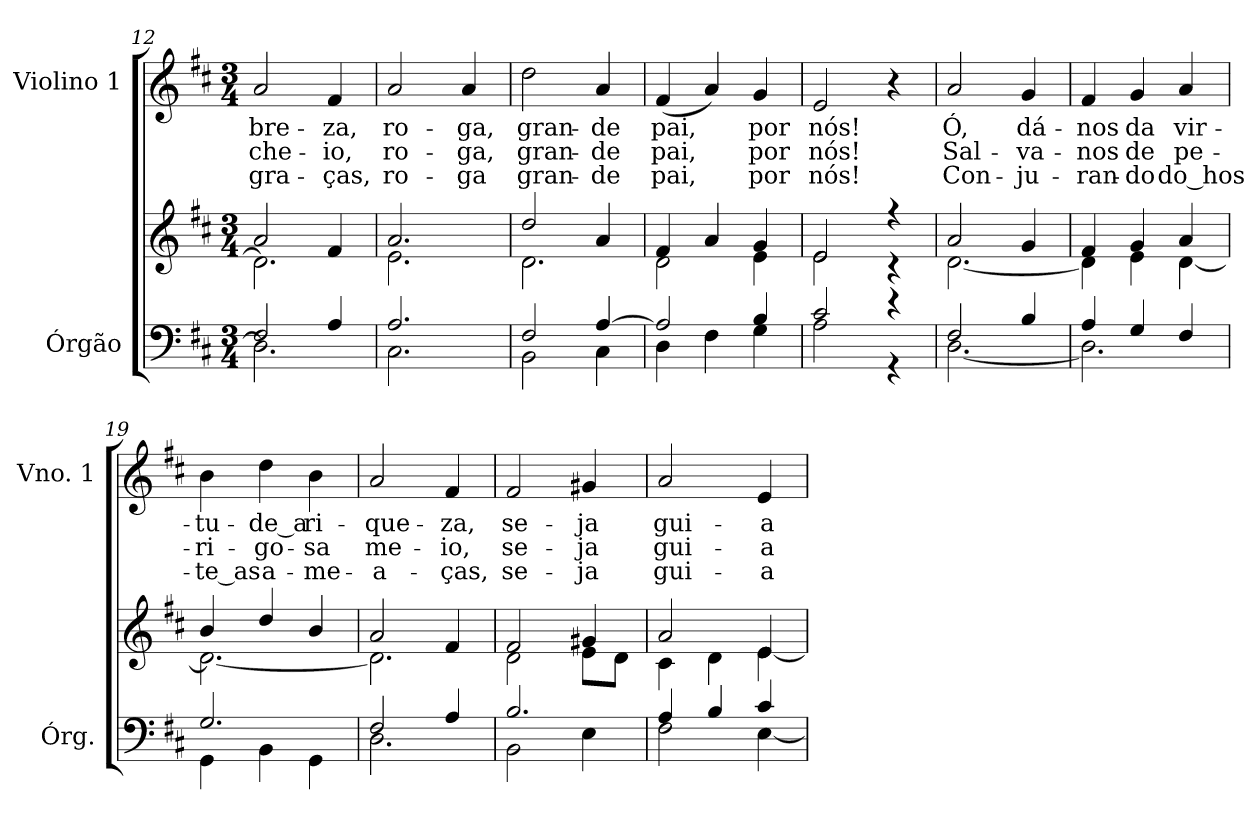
**kern	**kern	**kern	**text	**text	**text
*part2	*part2	*part1	*part1	*part1	*part1
*staff3	*staff2	*staff1	*staff1	*staff1	*staff1
*I"Órgão	*	*I"Violino 1	*	*	*
*I'Órg.	*	*I'Vno. 1	*	*	*
*clefF4	*clefG2	*clefG2	*	*	*
*k[f#c#]	*k[f#c#]	*k[f#c#]	*	*	*
*D:	*D:	*D:	*	*	*
*M3/4	*M3/4	*M3/4	*	*	*
=12	=12	=12	=12	=12	=12
*^	*^	*	*	*	*
!	!	!	!	!	!LO:LY:b:color=#000000	!LO:LY:b:color=#000000	!LO:LY:b:color=#000000
2F#i/	2.Di\]	2ai/	2.di\]	2ai/	-bre-	che-	gra-
!	!	!	!	!	!LO:LY:b:color=#000000	!LO:LY:b:color=#000000	!LO:LY:b:color=#000000
4Ai/	.	4f#i/	.	4f#i/	-za,	-io,	-ças,
=13	=13	=13	=13	=13	=13	=13	=13
!	!	!	!	!	!LO:LY:b:color=#000000	!LO:LY:b:color=#000000	!LO:LY:b:color=#000000
2.Ai/	2.C#i\	2.ai/	2.ei\	2ai/	ro-	ro-	ro-
!	!	!	!	!	!LO:LY:b:color=#000000	!LO:LY:b:color=#000000	!LO:LY:b:color=#000000
.	.	.	.	4ai/	-ga,	-ga,	-ga
=14	=14	=14	=14	=14	=14	=14	=14
!	!	!	!	!	!LO:LY:b:color=#000000	!LO:LY:b:color=#000000	!LO:LY:b:color=#000000
2F#i/	2BBi\	2ddi/	2.di\	2ddi\	gran-	gran-	gran-
!	!	!	!	!	!LO:LY:b:color=#000000	!LO:LY:b:color=#000000	!LO:LY:b:color=#000000
[>4Ai/	4C#i\	4ai/	.	4ai/	-de	-de	-de
=15	=15	=15	=15	=15	=15	=15	=15
!	!	!	!	!	!LO:LY:b:color=#000000	!LO:LY:b:color=#000000	!LO:LY:b:color=#000000
2Ai/]	4Di\	4f#i/	2di\	(4f#i/	pai,	pai,	pai,
.	4F#i\	4ai/	.	4ai/)	.	.	.
!	!	!	!	!	!LO:LY:b:color=#000000	!LO:LY:b:color=#000000	!LO:LY:b:color=#000000
4Bi/	4Gi\	4gi/	4ei\	4gi/	por	por	por
=16	=16	=16	=16	=16	=16	=16	=16
!	!	!	!	!	!LO:LY:b:color=#000000	!LO:LY:b:color=#000000	!LO:LY:b:color=#000000
2c#i/	2Ai\	2ei/	2ei\	2ei/	nós!	nós!	nós!
4r	4r	4r	4r	4r	.	.	.
!!LO:LB:g=z
=17	=17	=17	=17	=17	=17	=17	=17
!	!	!	!	!	!LO:LY:b:color=#000000	!LO:LY:b:color=#000000	!LO:LY:b:color=#000000
2F#i/	[<2.Di\	2ai/	[<2.di\	2ai/	Ó,	Sal-	Con-
!	!	!	!	!	!LO:LY:b:color=#000000	!LO:LY:b:color=#000000	!LO:LY:b:color=#000000
4Bi/	.	4gi/	.	4gi/	dá-	-va-	-ju-
=18	=18	=18	=18	=18	=18	=18	=18
!	!	!	!	!	!LO:LY:b:color=#000000	!LO:LY:b:color=#000000	!LO:LY:b:color=#000000
4Ai/	2.Di\]	4f#i/	4di\]	4f#i/	-nos	-nos	-ran-
!	!	!	!	!	!LO:LY:b:color=#000000	!LO:LY:b:color=#000000	!LO:LY:b:color=#000000
4Gi/	.	4gi/	4ei\	4gi/	da	de	-do
!	!	!	!	!	!LO:LY:b:color=#000000	!LO:LY:b:color=#000000	!LO:LY:b:color=#000000
4F#i/	.	4ai/	[<4di\	4ai/	vir-	pe-	do_hos-
=19	=19	=19	=19	=19	=19	=19	=19
!	!	!	!	!	!LO:LY:b:color=#000000	!LO:LY:b:color=#000000	!LO:LY:b:color=#000000
2.Gi/	4GGi\	4bi/	2.di\_<	4bi\	-tu-	-ri-	-te_as
!	!	!	!	!	!LO:LY:b:color=#000000	!LO:LY:b:color=#000000	!LO:LY:b:color=#000000
.	4BBi\	4ddi/	.	4ddi\	-de_a	-go-	a-
!	!	!	!	!	!LO:LY:b:color=#000000	!LO:LY:b:color=#000000	!LO:LY:b:color=#000000
.	4GGi\	4bi/	.	4bi\	ri-	-sa	-me-
=20	=20	=20	=20	=20	=20	=20	=20
!	!	!	!	!	!LO:LY:b:color=#000000	!LO:LY:b:color=#000000	!LO:LY:b:color=#000000
2F#i/	2.Di\	2ai/	2.di\]	2ai/	-que-	me-	-a-
!	!	!	!	!	!LO:LY:b:color=#000000	!LO:LY:b:color=#000000	!LO:LY:b:color=#000000
4Ai/	.	4f#i/	.	4f#i/	-za,	-io,	-ças,
=21	=21	=21	=21	=21	=21	=21	=21
!	!	!	!	!	!LO:LY:b:color=#000000	!LO:LY:b:color=#000000	!LO:LY:b:color=#000000
2.Bi/	2BBi\	2f#i/	2di\	2f#i/	se-	se-	se-
!	!	!	!	!	!LO:LY:b:color=#000000	!LO:LY:b:color=#000000	!LO:LY:b:color=#000000
.	4Ei\	4g#Xi/	8ei\L	4g#Xi/	-ja	-ja	-ja
.	.	.	8di\J	.	.	.	.
=22	=22	=22	=22	=22	=22	=22	=22
!	!	!	!	!	!LO:LY:b:color=#000000	!LO:LY:b:color=#000000	!LO:LY:b:color=#000000
4Ai/	2F#i\	2ai/	4c#i\	2ai/	gui-	gui-	gui-
4Bi/	.	.	4di\	.	.	.	.
!	!	!	!	!	!LO:LY:b:color=#000000	!LO:LY:b:color=#000000	!LO:LY:b:color=#000000
4c#i/	[<4Ei\	4ei/	[<4ei\	4ei/	-a	-a	-a
*v	*v	*	*	*	*	*	*
*	*v	*v	*	*	*	*
=	=	=	=	=	=
*-	*-	*-	*-	*-	*-
